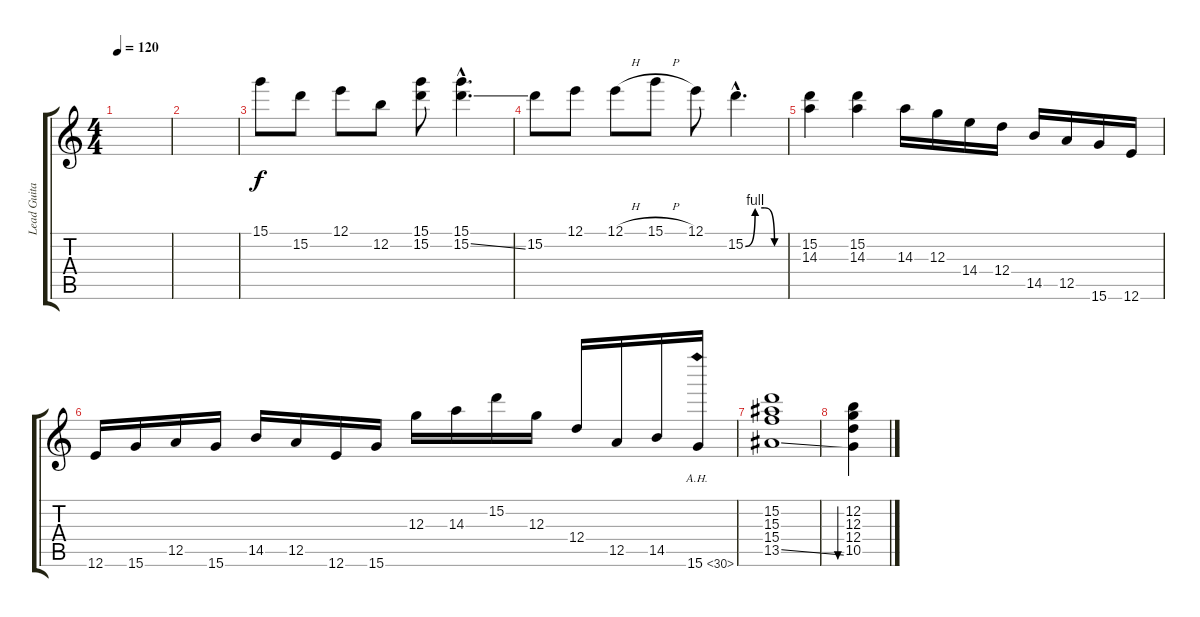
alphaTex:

\track ("Lead Guitar- Frankie" "Lead Guita") {instrument distortionguitar}
\staff {score tabs}
\tuning (E4 B3 G3 D3 A2 E2) {hide}
\ts (4 4)
\tempo 120
\clef g2
\ks c
|
|
15.1.8 15.2.8 12.1.8 12.2.8 (15.1 15.2).8 (15.1{hac} 15.2{ss hac}).4{d} |
15.2.8 12.1.8 12.1{h}.8 15.1{h}.8 12.1.8 15.2{be (custom 0 0 15 4 30 4 45 0 60 0) hac}.4{d} |
(15.2 14.3).4 (15.2 14.3).4 14.3.16 12.3.16 14.4.16 12.4.16 14.5.16 12.5.16 15.6.16 12.6.16 |
12.6.16 15.6.16 12.5.16 15.6.16 14.5.16 12.5.16 12.6.16 15.6.16 12.3.16 14.3.16 15.2.16 12.3.16 12.4.16 12.5.16 14.5.16 15.6{ah 15}.16 |
(15.2 15.3 15.4 13.5{ss}).1 |
(12.2 12.3 12.4 10.5).4{bu 120}
